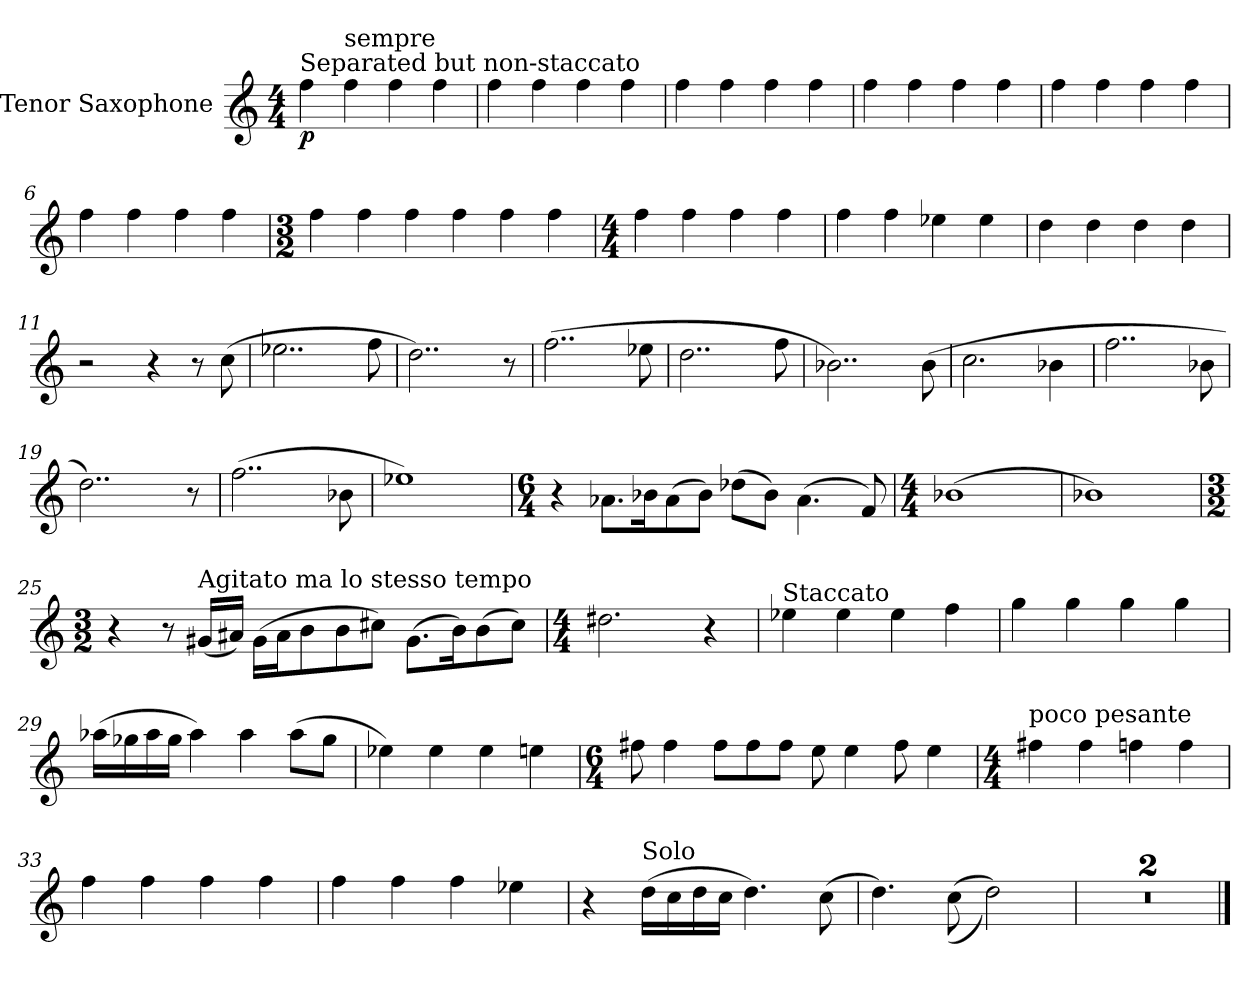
**kern	**dynam
*part1	*part1
*staff1	*staff1
*I"Tenor Saxophone	*
*I'T. Sax.	*
*clefG2	*
*ITrd8c14	*
*k[]	*
*M4/4	*
*MM80	*
=1	=1
!LO:TX:a:t=Separated but non-staccato	!
!	!LO:DY:b
4f\	p
!LO:TX:a:t=sempre	!
4f\	.
4f\	.
4f\	.
=2	=2
4f\	.
4f\	.
4f\	.
4f\	.
=3	=3
4f\	.
4f\	.
4f\	.
4f\	.
=4	=4
4f\	.
4f\	.
4f\	.
4f\	.
=5	=5
4f\	.
4f\	.
4f\	.
4f\	.
=6	=6
4f\	.
4f\	.
4f\	.
4f\	.
=7	=7
*M3/2	*
4f\	.
4f\	.
4f\	.
4f\	.
4f\	.
4f\	.
=8	=8
*M4/4	*
4f\	.
4f\	.
4f\	.
4f\	.
!!LO:LB:g=z
=9	=9
4f\	.
4f\	.
4e-X\	.
4e-\	.
=10	=10
4d\	.
4d\	.
4d\	.
4d\	.
=11	=11
2r	.
4r	.
8r	.
(8c\	.
=12	=12
2..e-X\	.
8f\	.
=13	=13
2..d\)	.
8r	.
=14	=14
(2..f\	.
8e-X\	.
=15	=15
2..d\	.
8f\	.
=16	=16
2..B-X\)	.
(8B-\	.
=17	=17
2.c\	.
4B-X\	.
=18	=18
2..f\	.
8B-X\	.
!!LO:LB:g=z
=19	=19
2..d\)	.
8r	.
=20	=20
(2..f\	.
8B-X\	.
=21	=21
1e-X)	.
=22	=22
*M6/4	*
4r	.
8.A-X\L	.
16B-X\K	.
(8A-\	.
8B-\J)	.
(8d-X\L	.
8B-\J)	.
(4.A-\	.
8F/)	.
=23	=23
*M4/4	*
(1B-X	.
=24	=24
1B-X)	.
!!LO:LB:g=z
=25	=25
*M3/2	*
4r	.
8r	.
!LO:TX:a:t=Agitato ma lo stesso tempo	!
(16G#X/LL	.
16A#X/JJ)	.
(16G#\LL	.
16A#\J	.
8B\	.
8B\	.
8c#X\J)	.
(8.G#\L	.
16B\K)	.
(8B\	.
8c#\J)	.
=26	=26
*M4/4	*
2.d#X\	.
4r	.
=27	=27
!LO:TX:a:t=Staccato	!
4e-X\	.
4e-\	.
4e-\	.
4f\	.
=28	=28
4g\	.
4g\	.
4g\	.
4g\	.
=29	=29
(16a-X\LL	.
16g-X\	.
16a-\	.
16g-\JJ	.
4a-\)	.
4a-\	.
(8a-\L	.
8g-\J	.
!!LO:LB:g=z
=30	=30
4e-X\)	.
4e-\	.
4e-\	.
4en\	.
=31	=31
*M6/4	*
8f#X\	.
4f#\	.
8f#\L	.
8f#\	.
8f#\J	.
8e\	.
4e\	.
8f#\	.
4e\	.
=32	=32
*M4/4	*
!LO:TX:a:t=poco pesante	!
4f#X\	.
4f#\	.
4fn\	.
4f\	.
=33	=33
4f\	.
4f\	.
4f\	.
4f\	.
=34	=34
4f\	.
4f\	.
4f\	.
4e-X\	.
=35	=35
4r	.
!LO:TX:a:t=Solo	!
(16d\LL	.
16c\	.
16d\	.
16c\JJ	.
4.d\)	.
(8c\	.
=36	=36
4.d\)	.
((8c\	.
2d\))	.
!!LO:LB:g=z
=37	=37
1r	.
=38	=38
1r	.
==	==
*-	*-
